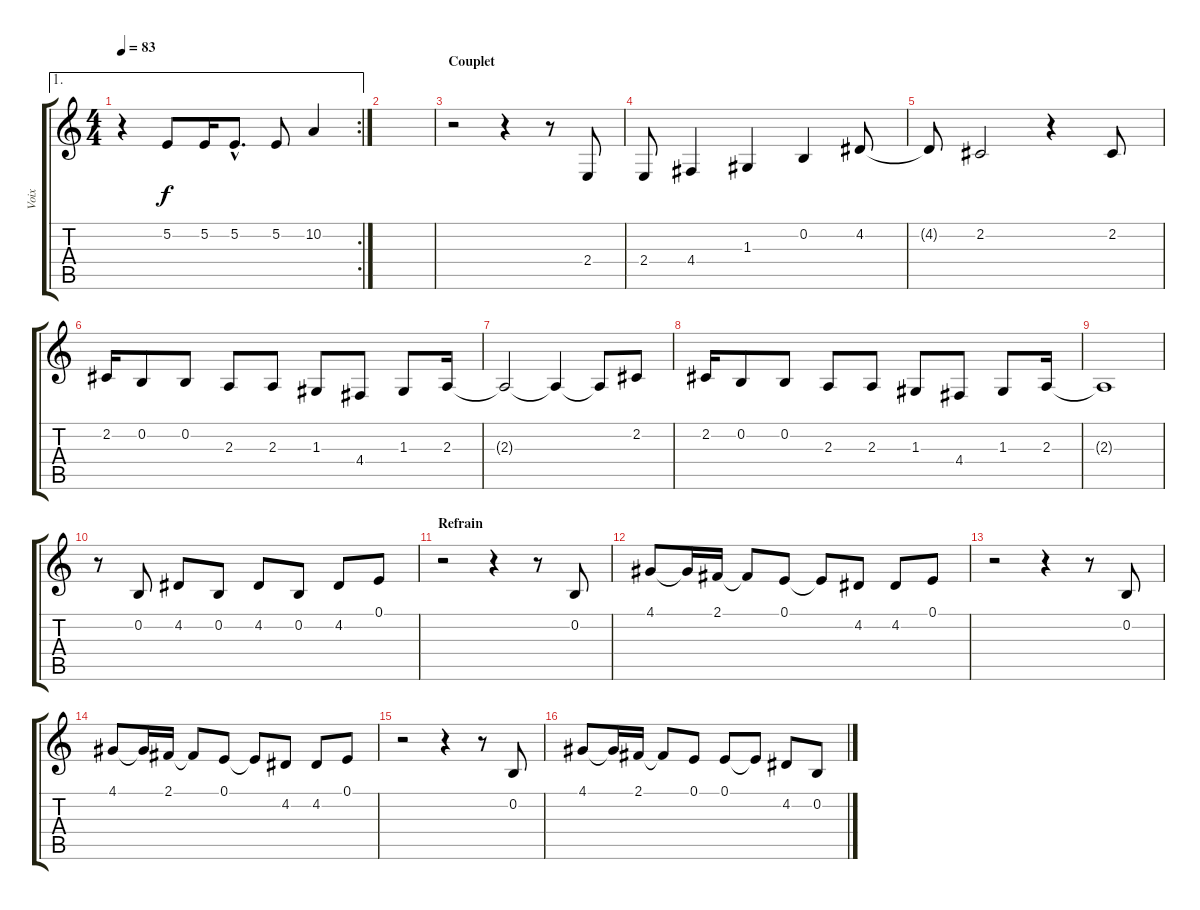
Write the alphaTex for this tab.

\track ("Voix" "Voix") {instrument koto}
\staff {score tabs}
\tuning (E4 B3 G3 D3 A2 E2) {hide}
\ae 1
\rc 2
\ts (4 4)
\tempo 83
\clef g2
\ks c
r.4{dy f} 5.2.8 5.2.16 5.2{hac}.8{d} 5.2.8 10.2.4 |
|
\section ("" "Couplet")
r.2 r.4 r.8 2.4.8 |
2.4.8 4.4.4 1.3.4 0.2.4 4.2.8 |
4.2{t}.8 2.2.2 r.4 2.2.8 |
2.2.16 0.2.8 0.2.8 2.3.8 2.3.8 1.3.8 4.4.8 1.3.8 2.3.16 |
2.3{t}.2 2.3{t}.4 2.3{t}.8 2.2.8 |
2.2.16 0.2.8 0.2.8 2.3.8 2.3.8 1.3.8 4.4.8 1.3.8 2.3.16 |
2.3{t}.1 |
r.8 0.2.8 4.2.8 0.2.8 4.2.8 0.2.8 4.2.8 0.1.8 |
\section ("" "Refrain")
r.2 r.4 r.8 0.2.8 |
4.1.8 4.1{t}.16 2.1.16 2.1{t}.8 0.1.8 0.1{t}.8 4.2.8 4.2.8 0.1.8 |
r.2 r.4 r.8 0.2.8 |
4.1.8 4.1{t}.16 2.1.16 2.1{t}.8 0.1.8 0.1{t}.8 4.2.8 4.2.8 0.1.8 |
r.2 r.4 r.8 0.2.8 |
4.1.8 4.1{t}.16 2.1.16 2.1{t}.8 0.1.8 0.1.8 0.1{t}.8 4.2.8 0.2.8
